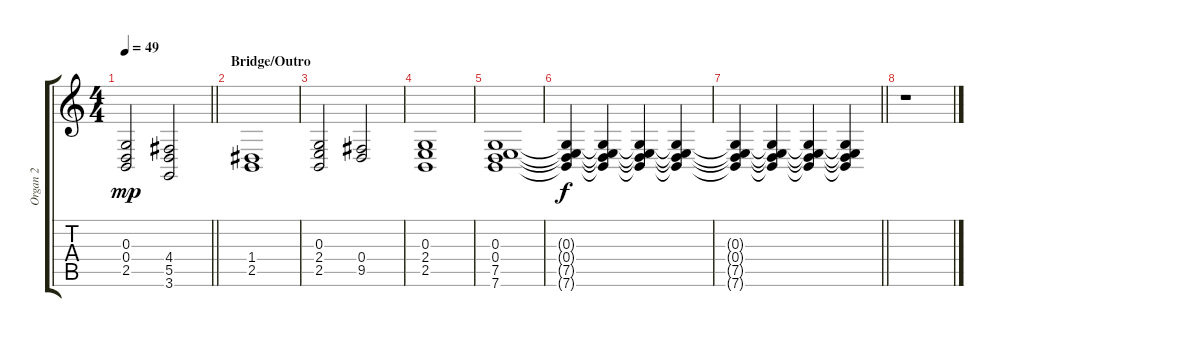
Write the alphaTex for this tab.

\track ("Organ 2" "Organ 2") {instrument reedorgan}
\staff {score tabs}
\tuning (E4 B3 G3 D3 A2 E2) {hide}
\ts (4 4)
\tempo 49
\clef g2
\barLineRight lightlight
\ks c
(0.3 0.4 2.5).2{dy mp} (4.4 5.5 3.6).2 |
\section ("" "Bridge/Outro")
(1.4 2.5).1 |
(0.3 2.4 2.5).2 (0.4 9.5).2 |
(0.3 2.4 2.5).1 |
(0.3 0.4 7.5 7.6).1 |
(0.3{t} 0.4{t} 7.5{t} 7.6{t}).4{dy f volume 8} (0.3{t} 0.4{t} 7.5{t} 7.6{t}).4{volume 7} (0.3{t} 0.4{t} 7.5{t} 7.6{t}).4{volume 7} (0.3{t} 0.4{t} 7.5{t} 7.6{t}).4{volume 6} |
\barLineRight lightlight
(0.3{t} 0.4{t} 7.5{t} 7.6{t}).4{volume 5} (0.3{t} 0.4{t} 7.5{t} 7.6{t}).4{volume 4} (0.3{t} 0.4{t} 7.5{t} 7.6{t}).4{volume 3} (0.3{t} 0.4{t} 7.5{t} 7.6{t}).4{volume 3} |
r.1
